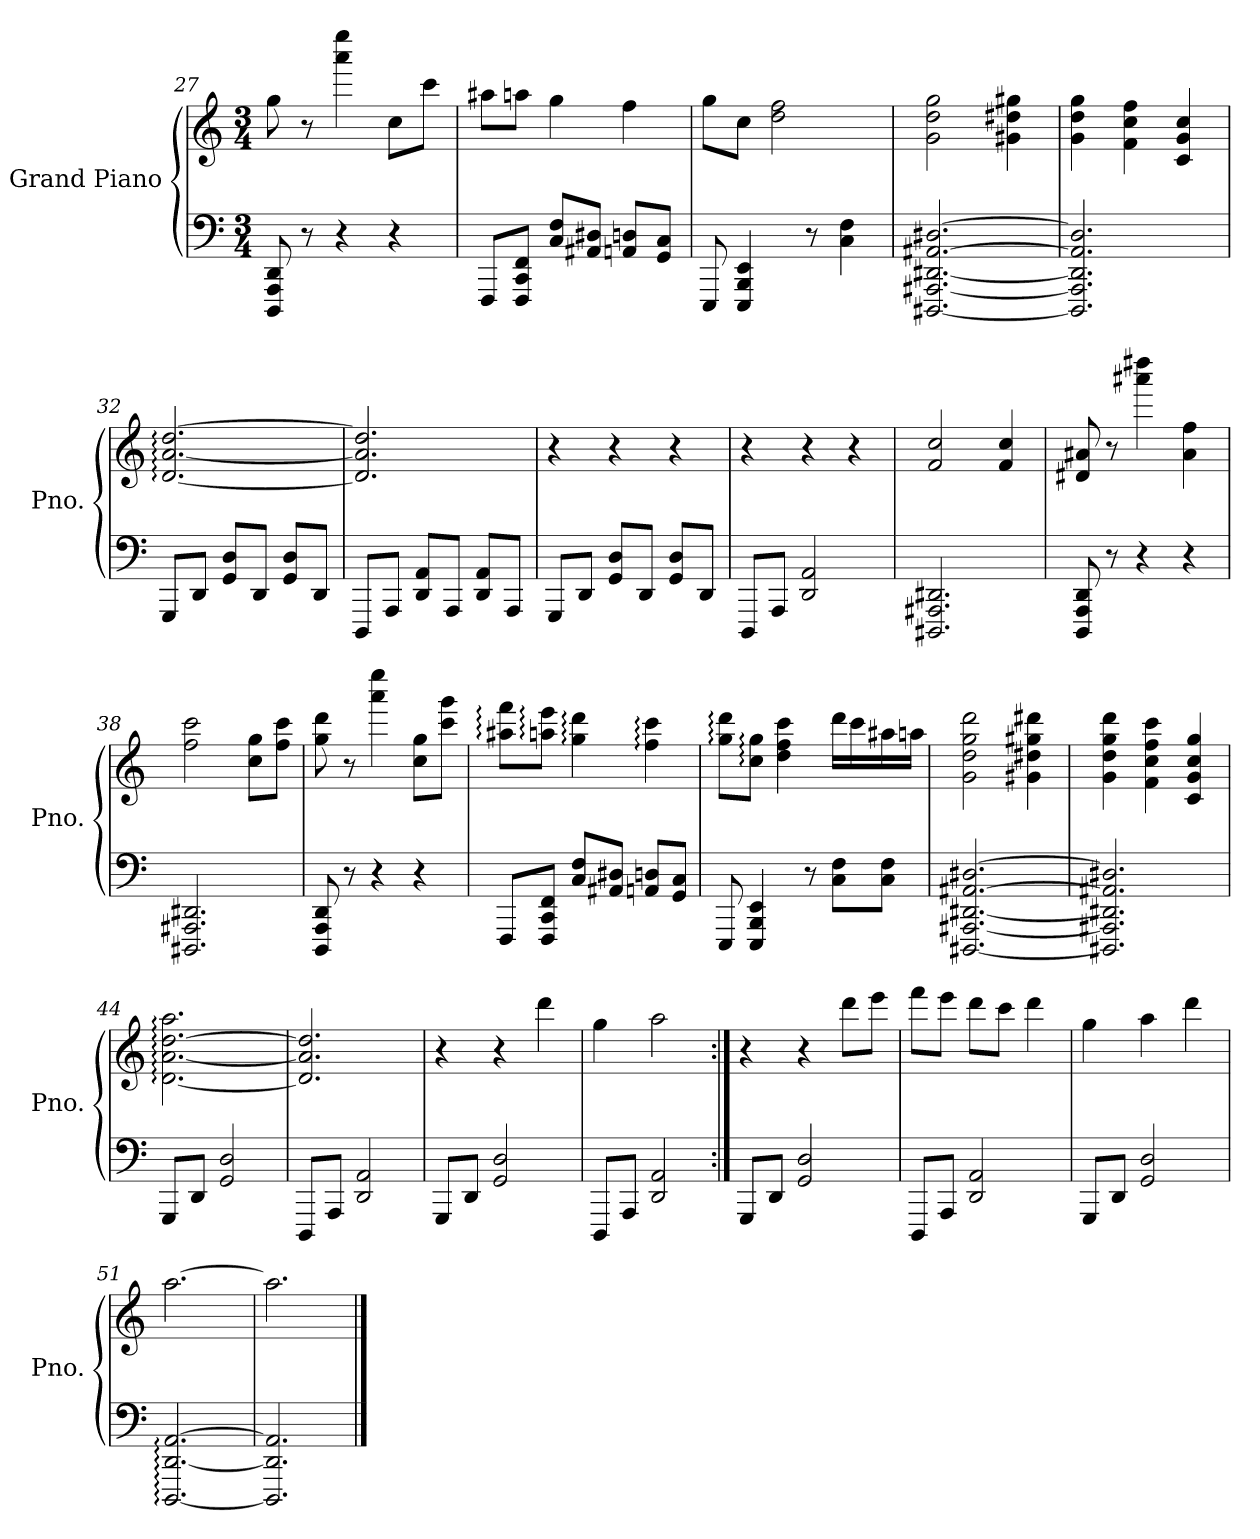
**kern	**kern
*part1	*part1
*staff2	*staff1
*I"Grand Piano	*
*I'Pno.	*
*clefF4	*clefG2
*k[]	*k[]
*M3/4	*M3/4
=27	=27
8DDD 8AAA 8DD	8gg
8r	8r
4r	4aaa 4eeee
4r	8ccL
.	8cccJ
=28	=28
8FFFL	8aa#XL
8FFF 8CC 8FFJ	8aanJ
8F 8CL	4gg
8D#X 8AA#XJ	.
8Dn 8AAnL	4ff
8GG 8CJ	.
=29	=29
8EEE	8ggL
4EEE 4BBB 4EE	8ccJ
.	2ff 2dd
8r	.
4F 4C	.
=30	=30
[2.D#X [2.AA#X [2.AAA#X [2.DDD#X [2.DD#X	2dd 2gg 2g
.	4dd#X 4gg#X 4g#X
=31	=31
2.D#] 2.AA#] 2.AAA#] 2.DDD#] 2.DD#]	4dd 4gg 4g
.	4cc 4ff 4f
.	4g 4c 4cc
=32	=32
8GGGL	[2.a: [2.dd: [2.d:
8DDJ	.
8GG 8DL	.
8DDJ	.
8GG 8DL	.
8DDJ	.
=33	=33
8DDDL	2.a] 2.dd] 2.d]
8AAAJ	.
8DD 8AAL	.
8AAAJ	.
8DD 8AAL	.
8AAAJ	.
=34	=34
8GGGL	4r
8DDJ	.
8GG 8DL	4r
8DDJ	.
8GG 8DL	4r
8DDJ	.
=35	=35
8DDDL	4r
8AAAJ	.
2DD 2AA	4r
.	4r
=36	=36
2.DDD#X 2.AAA#X 2.DD#X	2f 2cc
.	4f 4cc
=37	=37
8DDD 8AAA 8DD	8d#X 8a#X
8r	8r
4r	4dddd#X 4aaa#X
4r	4a# 4ff
=38	=38
2.DDD#X 2.AAA#X 2.DD#X	2ff 2ccc
.	8cc 8ggL
.	8ff 8cccJ
=39	=39
8DDD 8AAA 8DD	8gg 8ddd
8r	8r
4r	4aaa 4eeee
4r	8cc 8ggL
.	8ccc 8gggJ
=40	=40
8FFFL	8aa#X: 8fff:L
8FFF 8CC 8FFJ	8aan: 8eee:J
8F 8CL	4gg: 4ddd:
8D#X 8AA#XJ	.
8Dn 8AAnL	4ff: 4ccc:
8GG 8CJ	.
=41	=41
8EEE	8gg: 8ddd:L
4EEE 4BBB 4EE	8cc: 8gg:J
.	4ff 4dd 4ccc
8r	.
8F 8CL	16dddLL
.	16ccc
8C 8FJ	16aa#X
.	16aanJJ
=42	=42
[2.D#X [2.AA#X [2.AAA#X [2.DDD#X [2.DD#X	2dd 2gg 2g 2ddd
.	4dd#X 4gg#X 4g#X 4ddd#X
=43	=43
2.D#X] 2.AA#X] 2.AAA#X] 2.DDD#X] 2.DD#X]	4dd 4gg 4g 4ddd
.	4cc 4ff 4f 4ccc
.	4g 4c 4cc 4gg
=44	=44
8GGGL	[2.a: [2.dd: [2.d: 2.aa:
8DDJ	.
2GG 2D	.
=45	=45
8DDDL	2.a] 2.dd] 2.d]
8AAAJ	.
2DD 2AA	.
=46	=46
8GGGL	4r
8DDJ	.
2GG 2D	4r
.	4ddd
=47	=47
8DDDL	4gg
8AAAJ	.
2DD 2AA	2aa
=48:|!	=48:|!
8GGGL	4r
8DDJ	.
2GG 2D	4r
.	8dddL
.	8eeeJ
=49	=49
8DDDL	8fffL
8AAAJ	8eeeJ
2DD 2AA	8dddL
.	8cccJ
.	4ddd
=50	=50
8GGGL	4gg
8DDJ	.
2GG 2D	4aa
.	4ddd
=51	=51
[2.DDD: [2.DD: [2.AA:	[2.aa
=52	=52
2.DDD] 2.DD] 2.AA]	2.aa]
==	==
*-	*-
